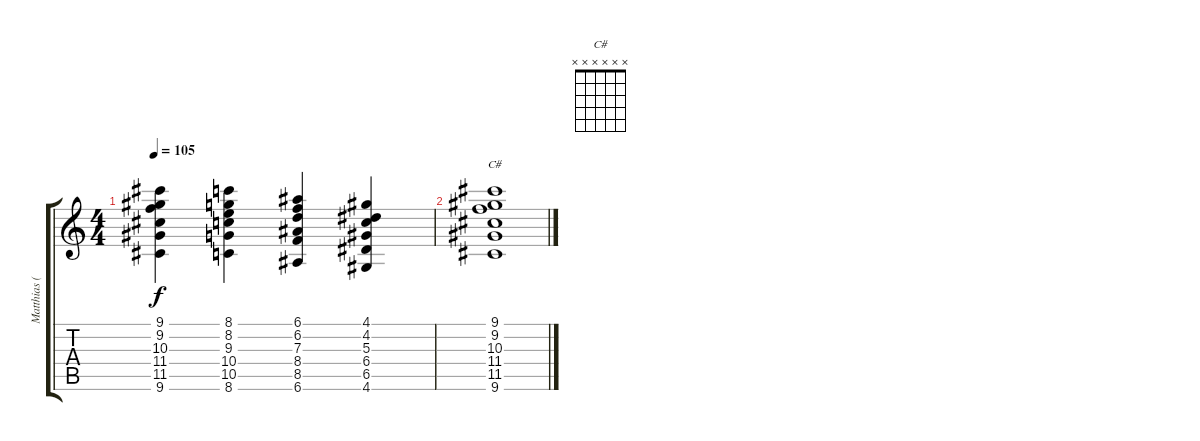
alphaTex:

\track ("Matthias (Gonzo) Röhr" "Matthias (") {instrument overdrivenguitar}
\staff {score tabs}
\tuning (E4 B3 G3 D3 A2 E2) {hide}
\chord ("C#" x x x x x x) {firstfret 0}
\ts (4 4)
\tempo 105
\clef g2
\ks c
(9.1 9.2 10.3 11.4 11.5 9.6).4{dy f} (8.1 8.2 9.3 10.4 10.5 8.6).4 (6.1 6.2 7.3 8.4 8.5 6.6).4 (4.1 4.2 5.3 6.4 6.5 4.6).4 |
(9.1 9.2 10.3 11.4 11.5 9.6).1{ch "C#"}
